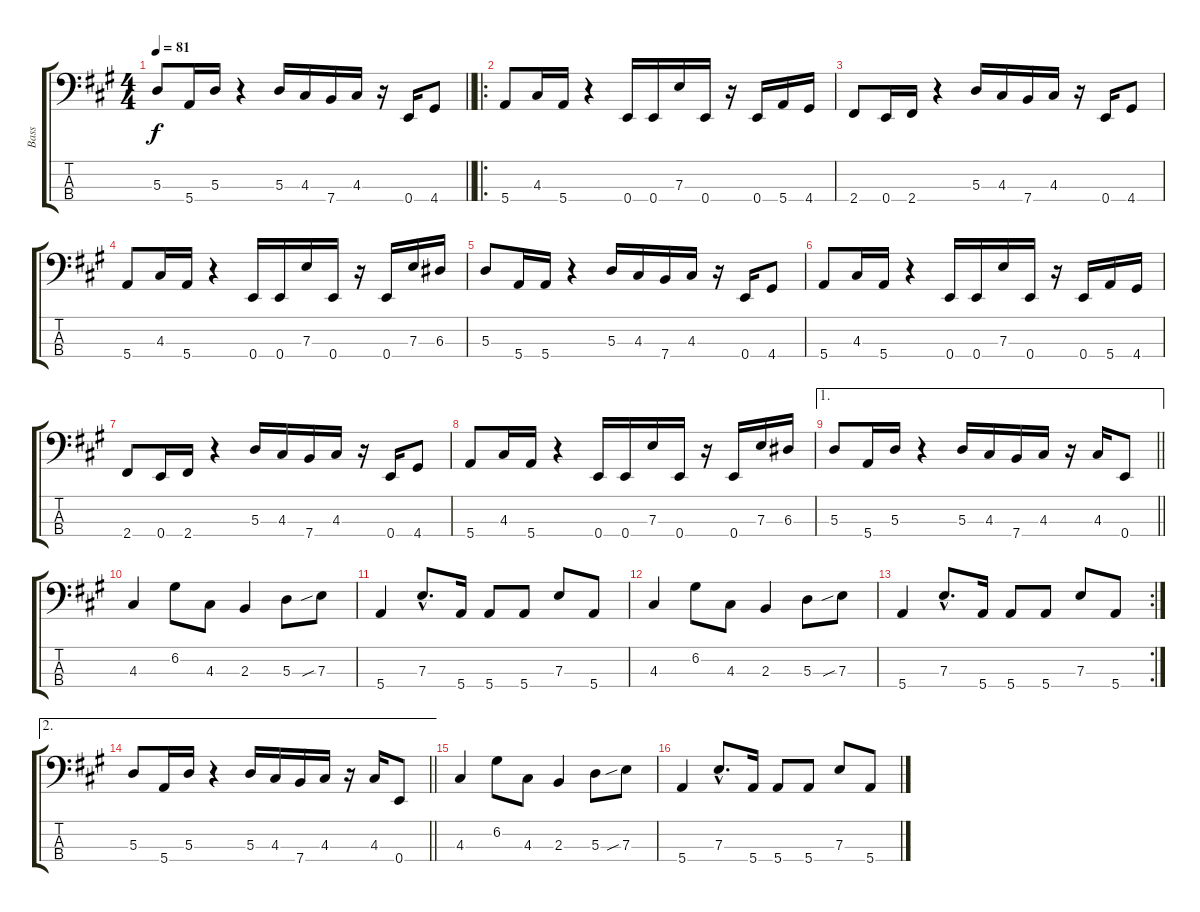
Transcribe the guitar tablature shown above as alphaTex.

\track ("Bass" "Bass") {instrument electricbasspick}
\staff {score tabs}
\tuning (G2 D2 A1 E1) {hide}
\ts (4 4)
\tempo 81
\clef f4
\barLineRight lightlight
\ks a
5.3.8{dy f} 5.4.16 5.3.16 r.4 5.3.16 4.3.16 7.4.16 4.3.16 r.16 0.4.16 4.4.8 |
\ro
5.4.8 4.3.16 5.4.16 r.4 0.4.16 0.4.16 7.3.16 0.4.16 r.16 0.4.16 5.4.16 4.4.16 |
2.4.8 0.4.16 2.4.16 r.4 5.3.16 4.3.16 7.4.16 4.3.16 r.16 0.4.16 4.4.8 |
5.4.8 4.3.16 5.4.16 r.4 0.4.16 0.4.16 7.3.16 0.4.16 r.16 0.4.16 7.3.16 6.3.16 |
5.3.8 5.4.16 5.4.16 r.4 5.3.16 4.3.16 7.4.16 4.3.16 r.16 0.4.16 4.4.8 |
5.4.8 4.3.16 5.4.16 r.4 0.4.16 0.4.16 7.3.16 0.4.16 r.16 0.4.16 5.4.16 4.4.16 |
2.4.8 0.4.16 2.4.16 r.4 5.3.16 4.3.16 7.4.16 4.3.16 r.16 0.4.16 4.4.8 |
5.4.8 4.3.16 5.4.16 r.4 0.4.16 0.4.16 7.3.16 0.4.16 r.16 0.4.16 7.3.16 6.3.16 |
\ae 1
\barLineRight lightlight
5.3.8 5.4.16 5.3.16 r.4 5.3.16 4.3.16 7.4.16 4.3.16 r.16 4.3.16 0.4.8 |
4.3.4 6.2.8 4.3.8 2.3.4 5.3.8 7.3{sib}.8 |
5.4.4 7.3{hac}.8{d} 5.4.16 5.4.8 5.4.8 7.3.8 5.4.8 |
4.3.4 6.2.8 4.3.8 2.3.4 5.3.8 7.3{sib}.8 |
\rc 2
5.4.4 7.3{hac}.8{d} 5.4.16 5.4.8 5.4.8 7.3.8 5.4.8 |
\ae 2
\barLineRight lightlight
5.3.8 5.4.16 5.3.16 r.4 5.3.16 4.3.16 7.4.16 4.3.16 r.16 4.3.16 0.4.8 |
4.3.4 6.2.8 4.3.8 2.3.4 5.3.8 7.3{sib}.8 |
5.4.4 7.3{hac}.8{d} 5.4.16 5.4.8 5.4.8 7.3.8 5.4.8
